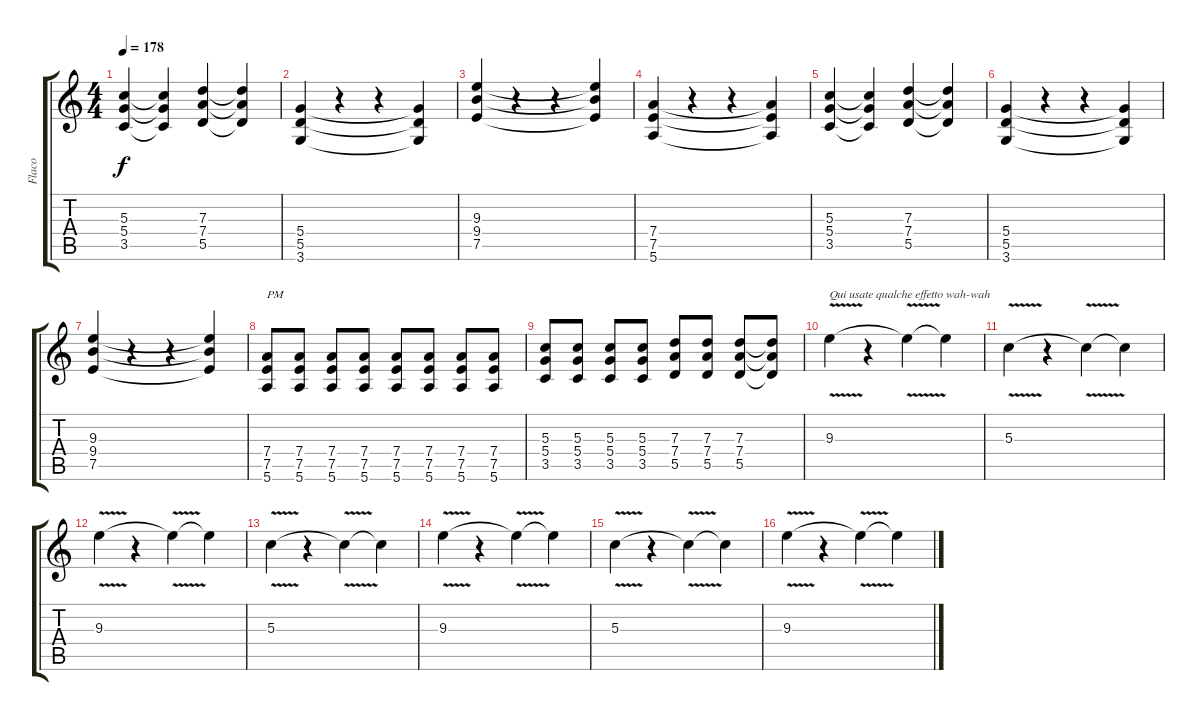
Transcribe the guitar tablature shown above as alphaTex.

\track ("Flaco" "Flaco") {instrument distortionguitar}
\staff {score tabs}
\tuning (E4 B3 G3 D3 A2 E2) {hide}
\ts (4 4)
\tempo 178
\clef g2
\ks c
(5.3 5.4 3.5).4{dy f} (5.3{t} 5.4{t} 3.5{t}).4 (7.3 7.4 5.5).4 (7.3{t} 7.4{t} 5.5{t}).4 |
(5.4 5.5 3.6).4 r.4 r.4 (5.4{t} 5.5{t} 3.6{t}).4 |
(9.3 9.4 7.5).4 r.4 r.4 (9.3{t} 9.4{t} 7.5{t}).4 |
(7.4 7.5 5.6).4 r.4 r.4 (7.4{t} 7.5{t} 5.6{t}).4 |
(5.3 5.4 3.5).4 (5.3{t} 5.4{t} 3.5{t}).4 (7.3 7.4 5.5).4 (7.3{t} 7.4{t} 5.5{t}).4 |
(5.4 5.5 3.6).4 r.4 r.4 (5.4{t} 5.5{t} 3.6{t}).4 |
(9.3 9.4 7.5).4 r.4 r.4 (9.3{t} 9.4{t} 7.5{t}).4 |
(7.4 7.5 5.6).8{txt "PM"} (7.4 7.5 5.6).8 (7.4 7.5 5.6).8 (7.4 7.5 5.6).8 (7.4 7.5 5.6).8 (7.4 7.5 5.6).8 (7.4 7.5 5.6).8 (7.4 7.5 5.6).8 |
(5.3 5.4 3.5).8 (5.3 5.4 3.5).8 (5.3 5.4 3.5).8 (5.3 5.4 3.5).8 (7.3 7.4 5.5).8 (7.3 7.4 5.5).8 (7.3 7.4 5.5).8 (7.3{t} 7.4{t} 5.5{t}).8 |
9.3{v}.4{txt "Qui usate qualche effetto wah-wah" instrument synthbass2} r.4 9.3{t}.4 9.3{t}.4 |
5.3{v}.4 r.4 5.3{t}.4 5.3{t}.4 |
9.3{v}.4 r.4 9.3{t}.4 9.3{t}.4 |
5.3{v}.4 r.4 5.3{t}.4 5.3{t}.4 |
9.3{v}.4 r.4 9.3{t}.4 9.3{t}.4 |
5.3{v}.4 r.4 5.3{t}.4 5.3{t}.4 |
9.3{v}.4 r.4 9.3{t}.4 9.3{t}.4
